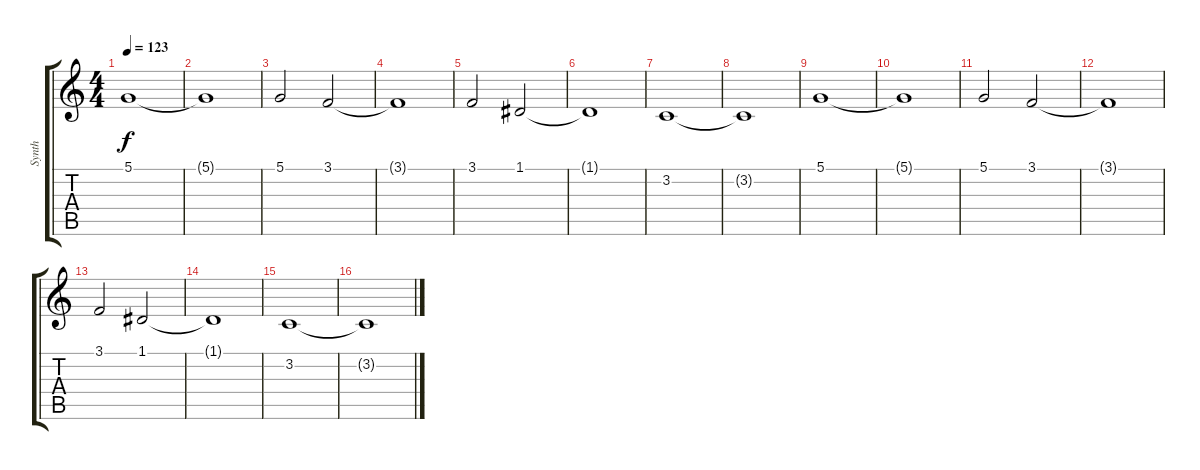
\track ("Synth" "Synth") {instrument choiraahs}
\staff {score tabs}
\tuning (D4 A3 F3 C3 G2 D2) {hide}
\ts (4 4)
\tempo 123
\clef g2
\ks c
5.1.1{dy f instrument choiraahs} |
5.1{t}.1 |
5.1.2 3.1.2 |
3.1{t}.1 |
3.1.2 1.1.2 |
1.1{t}.1 |
3.2.1 |
3.2{t}.1 |
5.1.1 |
5.1{t}.1 |
5.1.2 3.1.2 |
3.1{t}.1 |
3.1.2 1.1.2 |
1.1{t}.1 |
3.2.1 |
3.2{t}.1
